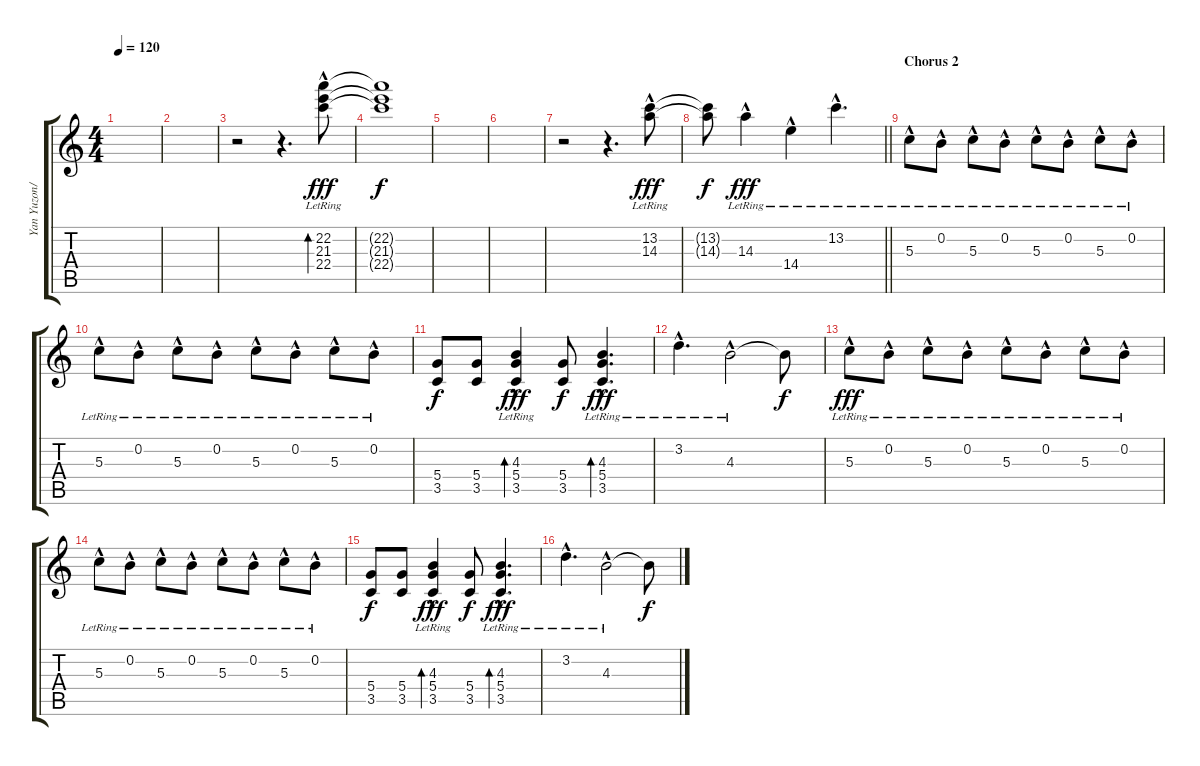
\track ("Yan Yuzon/Lead" "Yan Yuzon/") {instrument electricguitarclean}
\staff {score tabs}
\tuning (E4 B3 G3 D3 A2 E2) {hide}
\ts (4 4)
\tempo 120
\clef g2
\ks c
|
|
r.2 r.4{d} (22.2{hac lr} 21.3{hac lr} 22.4{hac lr}).8{bd 120 dy fff} |
(22.2{t} 21.3{t} 22.4{t}).1{dy f} |
|
|
r.2 r.4{d} (13.2{hac lr} 14.3{lr}).8{dy fff} |
\barLineRight lightlight
(13.2{t} 14.3{t}).8{dy f} 14.3{hac lr}.4{dy fff} 14.4{hac lr}.4 13.2{hac lr}.4{d} |
\section ("" "Chorus 2")
5.3{hac lr}.8 0.2{hac lr}.8 5.3{hac lr}.8 0.2{hac lr}.8 5.3{hac lr}.8 0.2{hac lr}.8 5.3{hac lr}.8 0.2{hac lr}.8 |
5.3{hac lr}.8 0.2{hac lr}.8 5.3{hac lr}.8 0.2{hac lr}.8 5.3{hac lr}.8 0.2{hac lr}.8 5.3{hac lr}.8 0.2{hac lr}.8 |
(5.4 3.5).8{dy f} (5.4 3.5).8 (4.3{hac lr} 5.4 3.5).4{bd 120 dy fff} (5.4 3.5).8{dy f} (4.3{hac lr} 5.4 3.5).4{d bd 60 dy fff} |
3.2{hac lr}.4{d} 4.3{hac lr}.2 4.3{t}.8{dy f} |
5.3{hac lr}.8{dy fff} 0.2{hac lr}.8 5.3{hac lr}.8 0.2{hac lr}.8 5.3{hac lr}.8 0.2{hac lr}.8 5.3{hac lr}.8 0.2{hac lr}.8 |
5.3{hac lr}.8 0.2{hac lr}.8 5.3{hac lr}.8 0.2{hac lr}.8 5.3{hac lr}.8 0.2{hac lr}.8 5.3{hac lr}.8 0.2{hac lr}.8 |
(5.4 3.5).8{dy f} (5.4 3.5).8 (4.3{hac lr} 5.4 3.5).4{bd 120 dy fff} (5.4 3.5).8{dy f} (4.3{hac lr} 5.4 3.5).4{d bd 60 dy fff} |
3.2{hac lr}.4{d} 4.3{hac lr}.2 4.3{t}.8{dy f}
